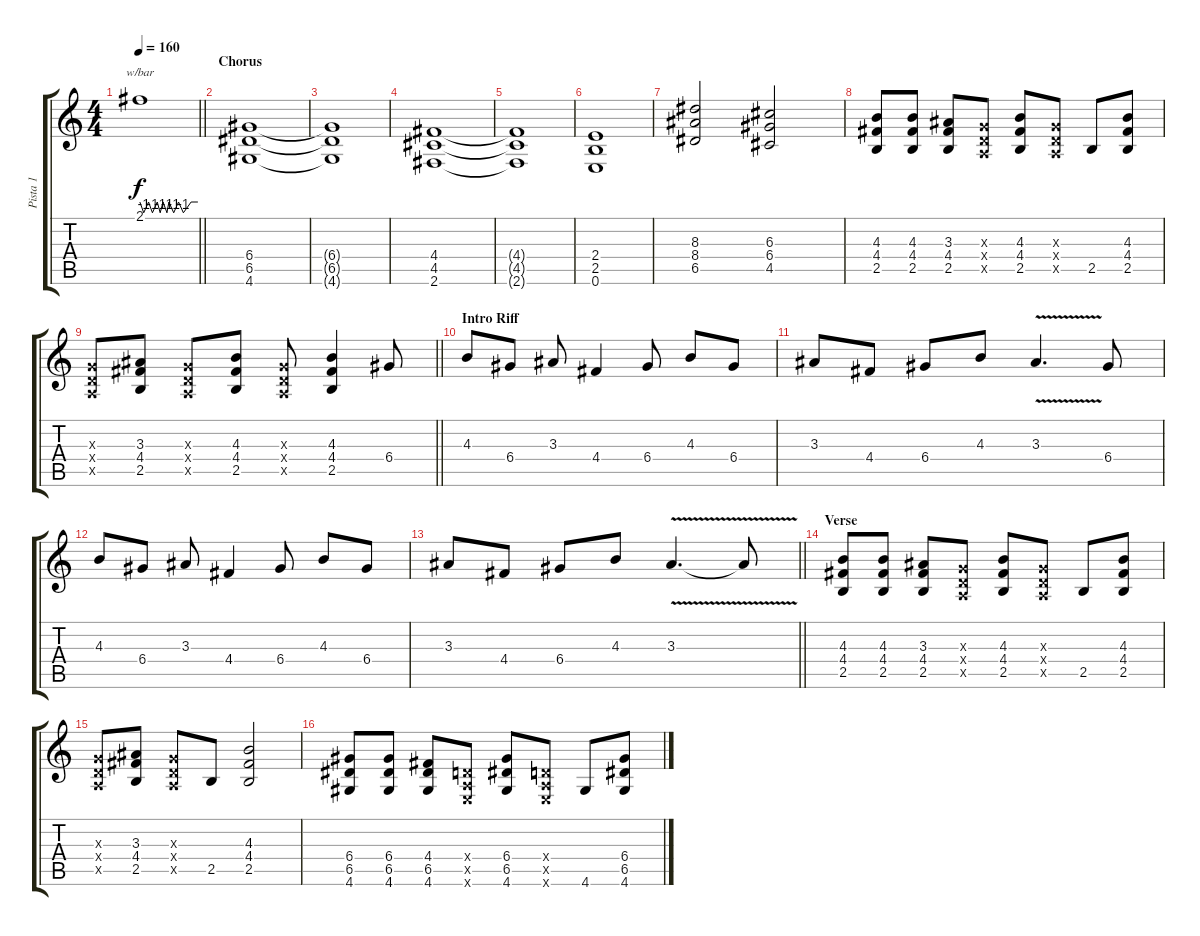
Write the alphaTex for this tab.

\track ("Pista 1" "Pista 1") {instrument distortionguitar}
\staff {score tabs}
\tuning (E4 B3 G3 D3 A2 E2) {hide}
\ts (4 4)
\tempo 160
\clef g2
\barLineRight lightlight
\ks c
2.1{t}.1{tbe (custom default 0 0 4 -4 9 0 13 -4 18 0 21 -4 24 0 28 -4 30 0 35 -4 40 0 45 -4 53 0 60 0) dy f} |
\section ("" "Chorus")
(6.4 6.5 4.6).1 |
(6.4{t} 6.5{t} 4.6{t}).1 |
(4.4 4.5 2.6).1 |
(4.4{t} 4.5{t} 2.6{t}).1 |
(2.4 2.5 0.6).1 |
(8.3 8.4 6.5).2 (6.3 6.4 4.5).2 |
(4.3 4.4 2.5).8 (4.3 4.4 2.5).8 (3.3 4.4 2.5).8 (0.3{x} 0.4{x} 0.5{x}).8 (4.3 4.4 2.5).8 (0.3{x} 0.4{x} 0.5{x}).8 2.5.8 (4.3 4.4 2.5).8 |
\barLineRight lightlight
(0.3{x} 0.4{x} 0.5{x}).8 (3.3 4.4 2.5).8 (0.3{x} 0.4{x} 0.5{x}).8 (4.3 4.4 2.5).8 (0.3{x} 0.4{x} 0.5{x}).8 (4.3 4.4 2.5).4 6.4.8 |
\section ("" "Intro Riff")
4.3.8 6.4.8 3.3.8 4.4.4 6.4.8 4.3.8 6.4.8 |
3.3.8 4.4.8 6.4.8 4.3.8 3.3{v}.4{d} 6.4.8 |
4.3.8 6.4.8 3.3.8 4.4.4 6.4.8 4.3.8 6.4.8 |
\barLineRight lightlight
3.3.8 4.4.8 6.4.8 4.3.8 3.3{v}.4{d} 3.3{t}.8 |
\section ("" "Verse")
(4.3 4.4 2.5).8 (4.3 4.4 2.5).8 (3.3 4.4 2.5).8 (0.3{x} 0.4{x} 0.5{x}).8 (4.3 4.4 2.5).8 (0.3{x} 0.4{x} 0.5{x}).8 2.5.8 (4.3 4.4 2.5).8 |
(0.3{x} 0.4{x} 0.5{x}).8 (3.3 4.4 2.5).8 (0.3{x} 0.4{x} 0.5{x}).8 2.5.8 (4.3 4.4 2.5).2 |
(6.4 6.5 4.6).8 (6.4 6.5 4.6).8 (4.4 6.5 4.6).8 (0.4{x} 0.5{x} 0.6{x}).8 (6.4 6.5 4.6).8 (0.4{x} 0.5{x} 0.6{x}).8 4.6.8 (6.4 6.5 4.6).8
